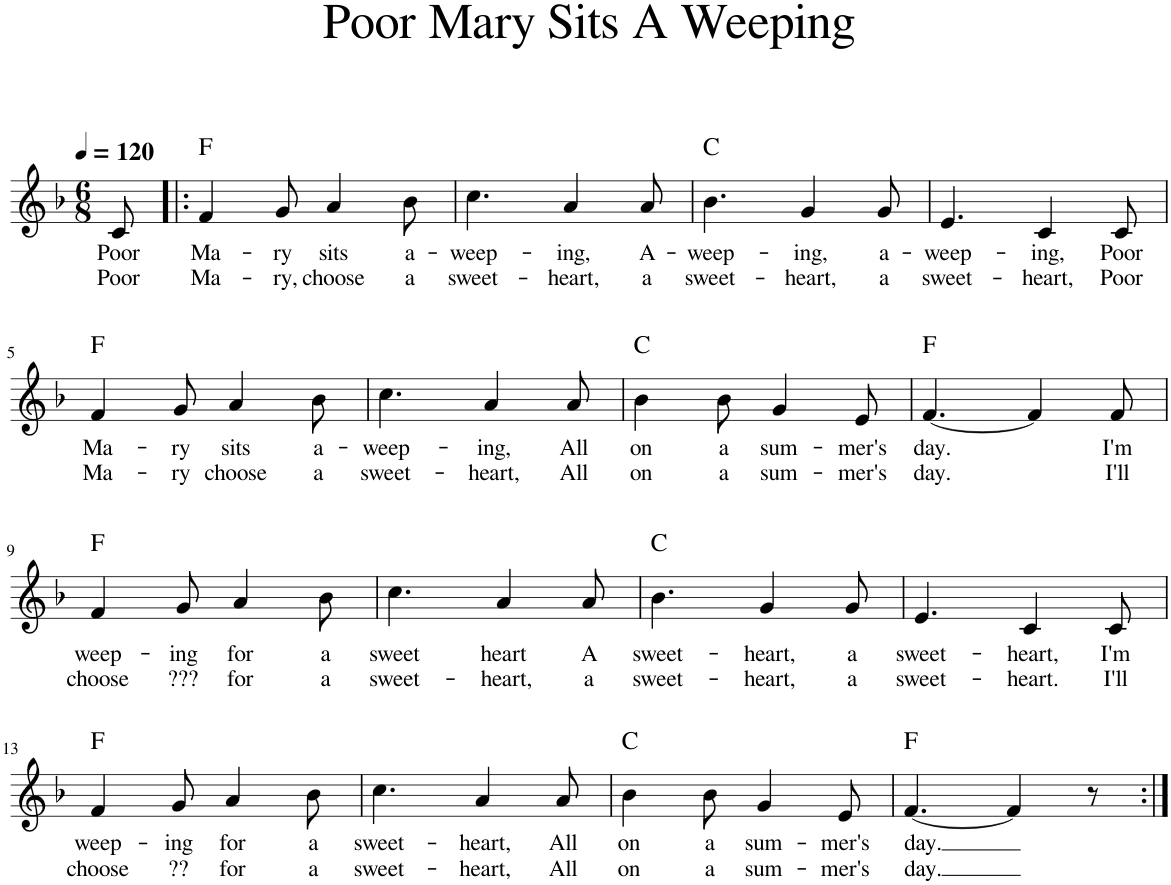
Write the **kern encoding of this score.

**kern	**text	**text	**harte
*part1	*part1	*part1	*part1
*staff1	*staff1	*staff1	*
*I"Violin	*	*	*
*I'Vln	*	*	*
*clefG2	*	*	*
*k[b-]	*	*	*
*M6/8	*	*	*
*MM120	*	*	*
=	=	=	=
!	!LO:LY:b	!LO:LY:b	!
8c/	Poor	Poor	.
=1!|:	=1!|:	=1!|:	=1!|:
!	!LO:LY:b	!LO:LY:b	!
4f/	Ma-	Ma-	F:maj
!	!LO:LY:b	!LO:LY:b	!
8g/	-ry	-ry,	.
!	!LO:LY:b	!LO:LY:b	!
4a/	sits	choose	.
!	!LO:LY:b	!LO:LY:b	!
8b-\	a-	a	.
=2	=2	=2	=2
!	!LO:LY:b	!LO:LY:b	!
4.cc\	-weep-	sweet-	.
!	!LO:LY:b	!LO:LY:b	!
4a/	-ing,	-heart,	.
!	!LO:LY:b	!LO:LY:b	!
8a/	A-	a	.
=3	=3	=3	=3
!	!LO:LY:b	!LO:LY:b	!
4.b-\	-weep-	sweet-	C:maj
!	!LO:LY:b	!LO:LY:b	!
4g/	-ing,	-heart,	.
!	!LO:LY:b	!LO:LY:b	!
8g/	a-	a	.
=4	=4	=4	=4
!	!LO:LY:b	!LO:LY:b	!
4.e/	-weep-	sweet-	.
!	!LO:LY:b	!LO:LY:b	!
4c/	-ing,	-heart,	.
!	!LO:LY:b	!LO:LY:b	!
8c/	Poor	Poor	.
!!LO:LB:g=z
=5	=5	=5	=5
!	!LO:LY:b	!LO:LY:b	!
4f/	Ma-	Ma-	F:maj
!	!LO:LY:b	!LO:LY:b	!
8g/	-ry	-ry	.
!	!LO:LY:b	!LO:LY:b	!
4a/	sits	choose	.
!	!LO:LY:b	!LO:LY:b	!
8b-\	a-	a	.
=6	=6	=6	=6
!	!LO:LY:b	!LO:LY:b	!
4.cc\	-weep-	sweet-	.
!	!LO:LY:b	!LO:LY:b	!
4a/	-ing,	-heart,	.
!	!LO:LY:b	!LO:LY:b	!
8a/	All	All	.
=7	=7	=7	=7
!	!LO:LY:b	!LO:LY:b	!
4b-\	on	on	C:maj
!	!LO:LY:b	!LO:LY:b	!
8b-\	a	a	.
!	!LO:LY:b	!LO:LY:b	!
4g/	sum-	sum-	.
!	!LO:LY:b	!LO:LY:b	!
8e/	-mer's	-mer's	.
=8	=8	=8	=8
!	!LO:LY:b	!LO:LY:b	!
[4.f/	day.	day.	F:maj
4f/]	.	.	.
!	!LO:LY:b	!LO:LY:b	!
8f/	I'm	I'll	.
!!LO:LB:g=z
=9	=9	=9	=9
!	!LO:LY:b	!LO:LY:b	!
4f/	weep-	choose	F:maj
!	!LO:LY:b	!LO:LY:b	!
8g/	-ing	???	.
!	!LO:LY:b	!LO:LY:b	!
4a/	for	for	.
!	!LO:LY:b	!LO:LY:b	!
8b-\	a	a	.
=10	=10	=10	=10
!	!LO:LY:b	!LO:LY:b	!
4.cc\	sweet	sweet-	.
!	!LO:LY:b	!LO:LY:b	!
4a/	heart	-heart,	.
!	!LO:LY:b	!LO:LY:b	!
8a/	A	a	.
=11	=11	=11	=11
!	!LO:LY:b	!LO:LY:b	!
4.b-\	sweet-	sweet-	C:maj
!	!LO:LY:b	!LO:LY:b	!
4g/	-heart,	-heart,	.
!	!LO:LY:b	!LO:LY:b	!
8g/	a	a	.
=12	=12	=12	=12
!	!LO:LY:b	!LO:LY:b	!
4.e/	sweet-	sweet-	.
!	!LO:LY:b	!LO:LY:b	!
4c/	-heart,	-heart.	.
!	!LO:LY:b	!LO:LY:b	!
8c/	I'm	I'll	.
!!LO:LB:g=z
=13	=13	=13	=13
!	!LO:LY:b	!LO:LY:b	!
4f/	weep-	choose	F:maj
!	!LO:LY:b	!LO:LY:b	!
8g/	-ing	??	.
!	!LO:LY:b	!LO:LY:b	!
4a/	for	for	.
!	!LO:LY:b	!LO:LY:b	!
8b-\	a	a	.
=14	=14	=14	=14
!	!LO:LY:b	!LO:LY:b	!
4.cc\	sweet-	sweet-	.
!	!LO:LY:b	!LO:LY:b	!
4a/	-heart,	-heart,	.
!	!LO:LY:b	!LO:LY:b	!
8a/	All	All	.
=15	=15	=15	=15
!	!LO:LY:b	!LO:LY:b	!
4b-\	on	on	C:maj
!	!LO:LY:b	!LO:LY:b	!
8b-\	a	a	.
!	!LO:LY:b	!LO:LY:b	!
4g/	sum-	sum-	.
!	!LO:LY:b	!LO:LY:b	!
8e/	-mer's	-mer's	.
=16	=16	=16	=16
!	!LO:LY:b	!LO:LY:b	!
[4.f/	day.	day.	F:maj
4f/]	.	.	.
8r	.	.	.
=:|!	=:|!	=:|!	=:|!
*-	*-	*-	*-
